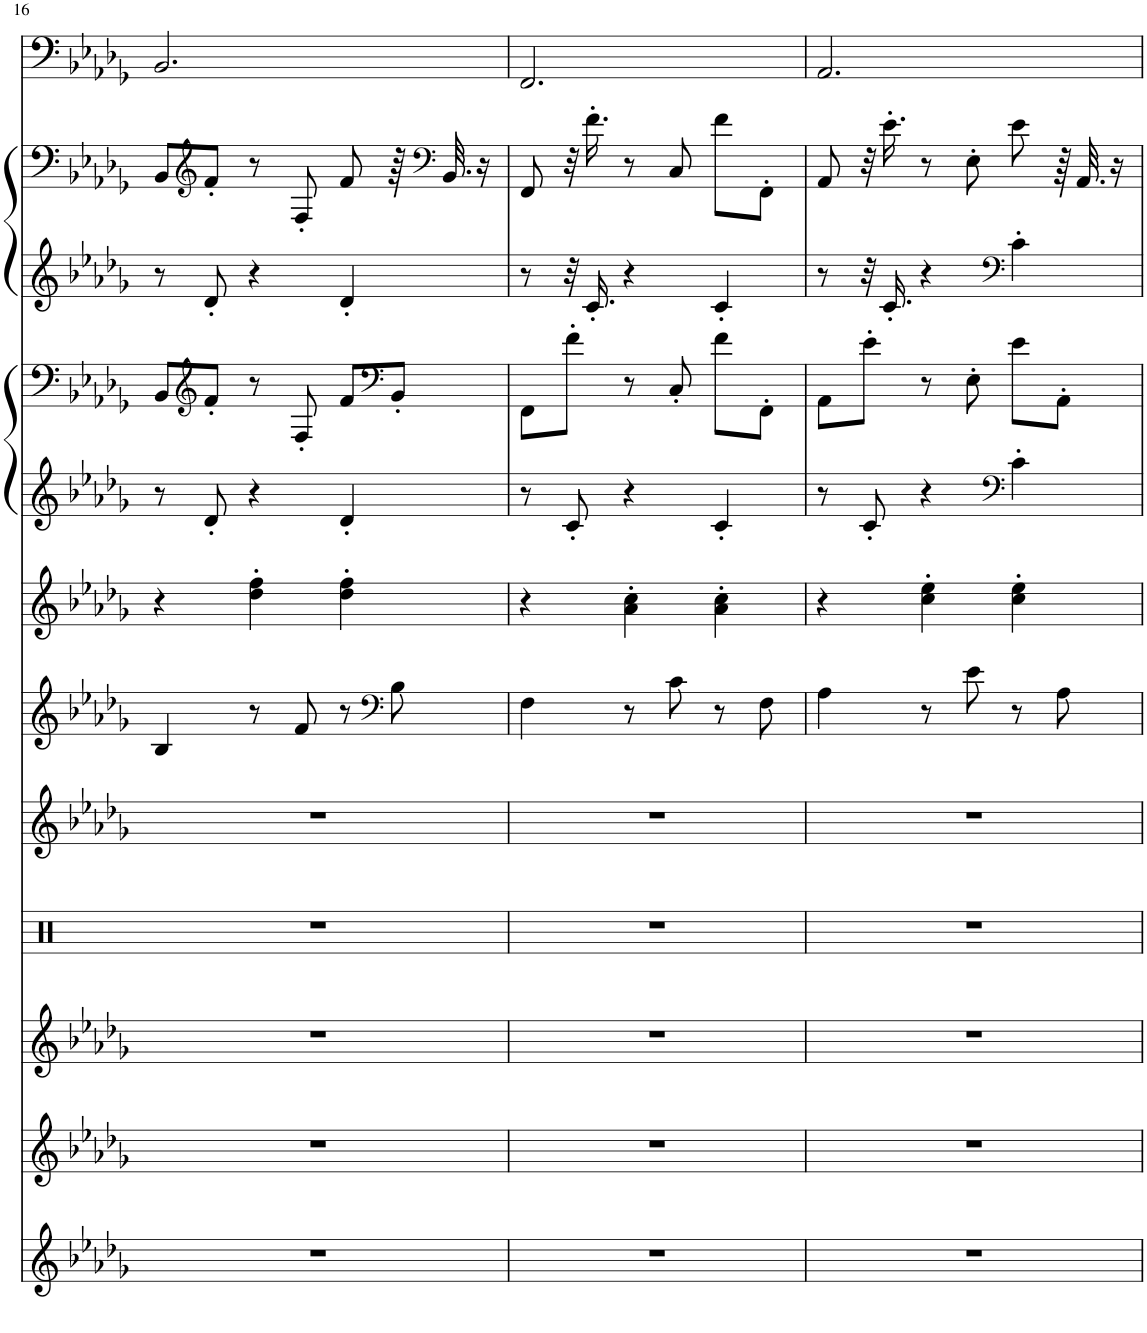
**kern	**kern	**kern	**kern	**kern	**kern	**kern	**kern	**kern	**kern	**kern	**kern
*part10	*part9	*part8	*part7	*part6	*part5	*part4	*part3	*part3	*part2	*part2	*part1
*staff12	*staff11	*staff10	*staff9	*staff8	*staff7	*staff6	*staff5	*staff4	*staff3	*staff2	*staff1
*I"Alto Sax, ru@euronet.nl	*I"Flute, Ron Uiterwijk	*I"Clarinet, Converted to XG	*I"Percussion	*I"Jazz Guitar	*I"E.Piano 2	*I"Clav.	*I"Harpsichord	*	*I"Harpsichord	*	*I"Fretless Bass
*I'A Sax	*I'Fl	*I'Cl	*	*	*I'E.Pno	*I'Clv	*I'Hpschd	*	*I'Hpschd	*	*
!!LO:PB:g=z
*clefG2	*clefG2	*clefG2	*clefX	*clefG2	*clefG2	*clefG2	*clefG2	*clefF4	*clefG2	*clefF4	*clefF4
*Trd5c9	*	*Trd1c2	*	*	*	*	*	*	*	*	*
*k[b-e-a-d-g-]	*k[b-e-a-d-g-]	*k[b-e-a-d-g-]	*k[]	*k[b-e-a-d-g-]	*k[b-e-a-d-g-]	*k[b-e-a-d-g-]	*k[b-e-a-d-g-]	*k[b-e-a-d-g-]	*k[b-e-a-d-g-]	*k[b-e-a-d-g-]	*k[b-e-a-d-g-]
*M3/4	*M3/4	*M3/4	*M3/4	*M3/4	*M3/4	*M3/4	*M3/4	*M3/4	*M3/4	*M3/4	*M3/4
=16	=16	=16	=16	=16	=16	=16	=16	=16	=16	=16	=16
2.r	2.r	2.r	2.r	2.r	4B-/	4r	8r	8BB-/L	8r	8BB-/L	2.BB-/
*	*	*	*	*	*	*	*	*clefG2	*	*clefG2	*
.	.	.	.	.	.	.	8d-'/	8f'/J	8d-'/	8f'/J	.
.	.	.	.	.	8r	4dd-\' 4ff\'	4r	8r	4r	8r	.
.	.	.	.	.	8f/	.	.	8F'/	.	8F'/	.
.	.	.	.	.	8r	4dd-\' 4ff\'	4d-'/	8f/L	4d-'/	8f/	.
*	*	*	*	*	*clefF4	*	*	*clefF4	*	*	*
.	.	.	.	.	8B-\	.	.	8BB-'/J	.	64r	.
*	*	*	*	*	*	*	*	*	*	*clefF4	*
.	.	.	.	.	.	.	.	.	.	32.BB-/	.
.	.	.	.	.	.	.	.	.	.	16r	.
=17	=17	=17	=17	=17	=17	=17	=17	=17	=17	=17	=17
2.r	2.r	2.r	2.r	2.r	4F\	4r	8r	8FF\L	8r	8FF/	2.FF/
.	.	.	.	.	.	.	8c'/	8f'\J	32r	32r	.
.	.	.	.	.	.	.	.	.	16.c'/	16.f'\	.
.	.	.	.	.	8r	4a-\' 4cc\'	4r	8r	4r	8r	.
.	.	.	.	.	8c\	.	.	8C'/	.	8C/	.
.	.	.	.	.	8r	4a-\' 4cc\'	4c'/	8f\L	4c'/	8f\L	.
.	.	.	.	.	8F\	.	.	8FF'\J	.	8FF'\J	.
=18	=18	=18	=18	=18	=18	=18	=18	=18	=18	=18	=18
2.r	2.r	2.r	2.r	2.r	4A-\	4r	8r	8AA-\L	8r	8AA-/	2.AA-/
.	.	.	.	.	.	.	8c'/	8e-'\J	32r	32r	.
.	.	.	.	.	.	.	.	.	16.c'/	16.e-'\	.
.	.	.	.	.	8r	4cc\' 4ee-\'	4r	8r	4r	8r	.
.	.	.	.	.	8e-\	.	.	8E-'\	.	8E-'\	.
*	*	*	*	*	*	*	*clefF4	*	*clefF4	*	*
.	.	.	.	.	8r	4cc\' 4ee-\'	4c'\	8e-\L	4c'\	8e-\	.
.	.	.	.	.	8A-\	.	.	8AA-'\J	.	64r	.
.	.	.	.	.	.	.	.	.	.	32.AA-/	.
.	.	.	.	.	.	.	.	.	.	16r	.
=	=	=	=	=	=	=	=	=	=	=	=
*-	*-	*-	*-	*-	*-	*-	*-	*-	*-	*-	*-
